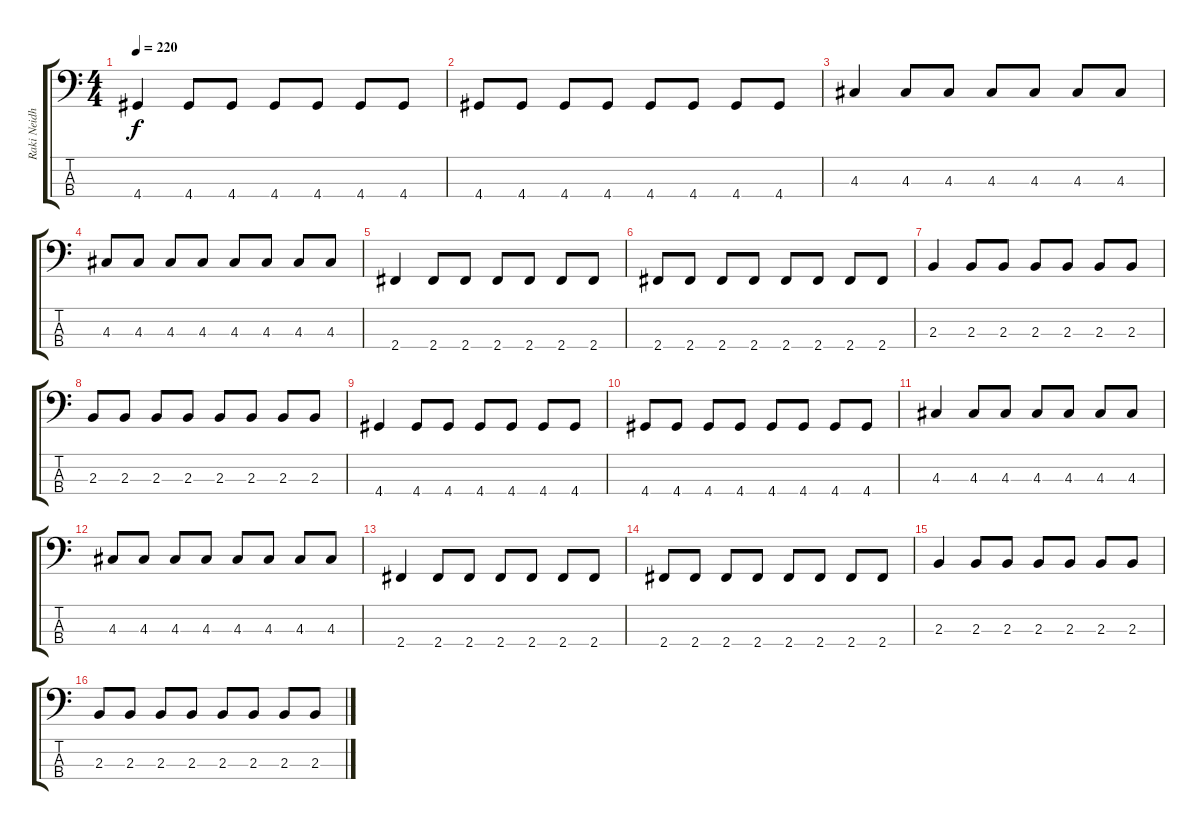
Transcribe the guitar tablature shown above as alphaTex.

\track ("Raki Neidhardt" "Raki Neidh") {instrument electricbasspick}
\staff {score tabs}
\tuning (G2 D2 A1 E1) {hide}
\ts (4 4)
\tempo 220
\clef f4
\ks c
4.4.4{dy f} 4.4.8 4.4.8 4.4.8 4.4.8 4.4.8 4.4.8 |
4.4.8 4.4.8 4.4.8 4.4.8 4.4.8 4.4.8 4.4.8 4.4.8 |
4.3.4 4.3.8 4.3.8 4.3.8 4.3.8 4.3.8 4.3.8 |
4.3.8 4.3.8 4.3.8 4.3.8 4.3.8 4.3.8 4.3.8 4.3.8 |
2.4.4 2.4.8 2.4.8 2.4.8 2.4.8 2.4.8 2.4.8 |
2.4.8 2.4.8 2.4.8 2.4.8 2.4.8 2.4.8 2.4.8 2.4.8 |
2.3.4 2.3.8 2.3.8 2.3.8 2.3.8 2.3.8 2.3.8 |
2.3.8 2.3.8 2.3.8 2.3.8 2.3.8 2.3.8 2.3.8 2.3.8 |
4.4.4 4.4.8 4.4.8 4.4.8 4.4.8 4.4.8 4.4.8 |
4.4.8 4.4.8 4.4.8 4.4.8 4.4.8 4.4.8 4.4.8 4.4.8 |
4.3.4 4.3.8 4.3.8 4.3.8 4.3.8 4.3.8 4.3.8 |
4.3.8 4.3.8 4.3.8 4.3.8 4.3.8 4.3.8 4.3.8 4.3.8 |
2.4.4 2.4.8 2.4.8 2.4.8 2.4.8 2.4.8 2.4.8 |
2.4.8 2.4.8 2.4.8 2.4.8 2.4.8 2.4.8 2.4.8 2.4.8 |
2.3.4 2.3.8 2.3.8 2.3.8 2.3.8 2.3.8 2.3.8 |
2.3.8 2.3.8 2.3.8 2.3.8 2.3.8 2.3.8 2.3.8 2.3.8
